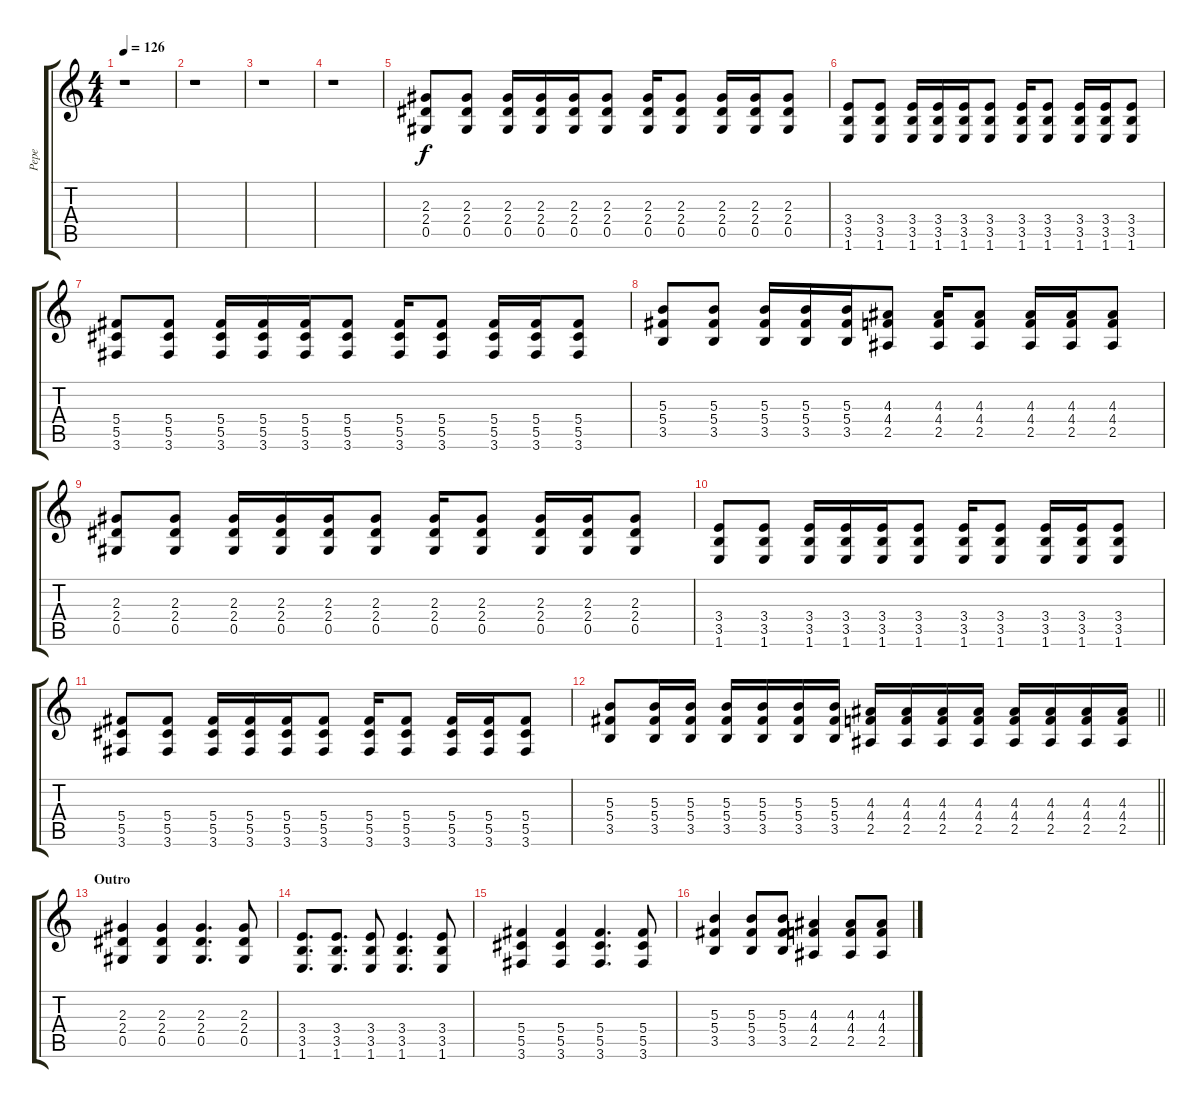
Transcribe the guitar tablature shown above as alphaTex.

\track ("Pepe" "Pepe") {instrument distortionguitar}
\staff {score tabs}
\tuning (Eb4 Bb3 Gb3 Db3 Ab2 Eb2) {hide}
\ts (4 4)
\tempo 126
\clef g2
\ks c
r.1{dy f} |
r.1 |
r.1 |
r.1{volume 16} |
(2.3 2.4 0.5).8 (2.3 2.4 0.5).8 (2.3 2.4 0.5).16 (2.3 2.4 0.5).16 (2.3 2.4 0.5).16 (2.3 2.4 0.5).8 (2.3 2.4 0.5).16 (2.3 2.4 0.5).8 (2.3 2.4 0.5).16 (2.3 2.4 0.5).16 (2.3 2.4 0.5).8 |
(3.4 3.5 1.6).8 (3.4 3.5 1.6).8 (3.4 3.5 1.6).16 (3.4 3.5 1.6).16 (3.4 3.5 1.6).16 (3.4 3.5 1.6).8 (3.4 3.5 1.6).16 (3.4 3.5 1.6).8 (3.4 3.5 1.6).16 (3.4 3.5 1.6).16 (3.4 3.5 1.6).8 |
(5.4 5.5 3.6).8 (5.4 5.5 3.6).8 (5.4 5.5 3.6).16 (5.4 5.5 3.6).16 (5.4 5.5 3.6).16 (5.4 5.5 3.6).8 (5.4 5.5 3.6).16 (5.4 5.5 3.6).8 (5.4 5.5 3.6).16 (5.4 5.5 3.6).16 (5.4 5.5 3.6).8 |
(5.3 5.4 3.5).8 (5.3 5.4 3.5).8 (5.3 5.4 3.5).16 (5.3 5.4 3.5).16 (5.3 5.4 3.5).16 (4.3 4.4 2.5).8 (4.3 4.4 2.5).16 (4.3 4.4 2.5).8 (4.3 4.4 2.5).16 (4.3 4.4 2.5).16 (4.3 4.4 2.5).8 |
(2.3 2.4 0.5).8 (2.3 2.4 0.5).8 (2.3 2.4 0.5).16 (2.3 2.4 0.5).16 (2.3 2.4 0.5).16 (2.3 2.4 0.5).8 (2.3 2.4 0.5).16 (2.3 2.4 0.5).8 (2.3 2.4 0.5).16 (2.3 2.4 0.5).16 (2.3 2.4 0.5).8 |
(3.4 3.5 1.6).8 (3.4 3.5 1.6).8 (3.4 3.5 1.6).16 (3.4 3.5 1.6).16 (3.4 3.5 1.6).16 (3.4 3.5 1.6).8 (3.4 3.5 1.6).16 (3.4 3.5 1.6).8 (3.4 3.5 1.6).16 (3.4 3.5 1.6).16 (3.4 3.5 1.6).8 |
(5.4 5.5 3.6).8 (5.4 5.5 3.6).8 (5.4 5.5 3.6).16 (5.4 5.5 3.6).16 (5.4 5.5 3.6).16 (5.4 5.5 3.6).8 (5.4 5.5 3.6).16 (5.4 5.5 3.6).8 (5.4 5.5 3.6).16 (5.4 5.5 3.6).16 (5.4 5.5 3.6).8 |
\barLineRight lightlight
(5.3 5.4 3.5).8 (5.3 5.4 3.5).16 (5.3 5.4 3.5).16 (5.3 5.4 3.5).16 (5.3 5.4 3.5).16 (5.3 5.4 3.5).16 (5.3 5.4 3.5).16 (4.3 4.4 2.5).16 (4.3 4.4 2.5).16 (4.3 4.4 2.5).16 (4.3 4.4 2.5).16 (4.3 4.4 2.5).16 (4.3 4.4 2.5).16 (4.3 4.4 2.5).16 (4.3 4.4 2.5).16 |
\section ("" "Outro")
(2.3 2.4 0.5).4 (2.3 2.4 0.5).4 (2.3 2.4 0.5).4{d} (2.3 2.4 0.5).8 |
(3.4 3.5 1.6).8{d} (3.4 3.5 1.6).8{d} (3.4 3.5 1.6).8 (3.4 3.5 1.6).4{d} (3.4 3.5 1.6).8 |
(5.4 5.5 3.6).4 (5.4 5.5 3.6).4 (5.4 5.5 3.6).4{d} (5.4 5.5 3.6).8 |
(5.3 5.4 3.5).4 (5.3 5.4 3.5).8 (5.3 5.4 3.5).8 (4.3 4.4 2.5).4 (4.3 4.4 2.5).8 (4.3 4.4 2.5).8
